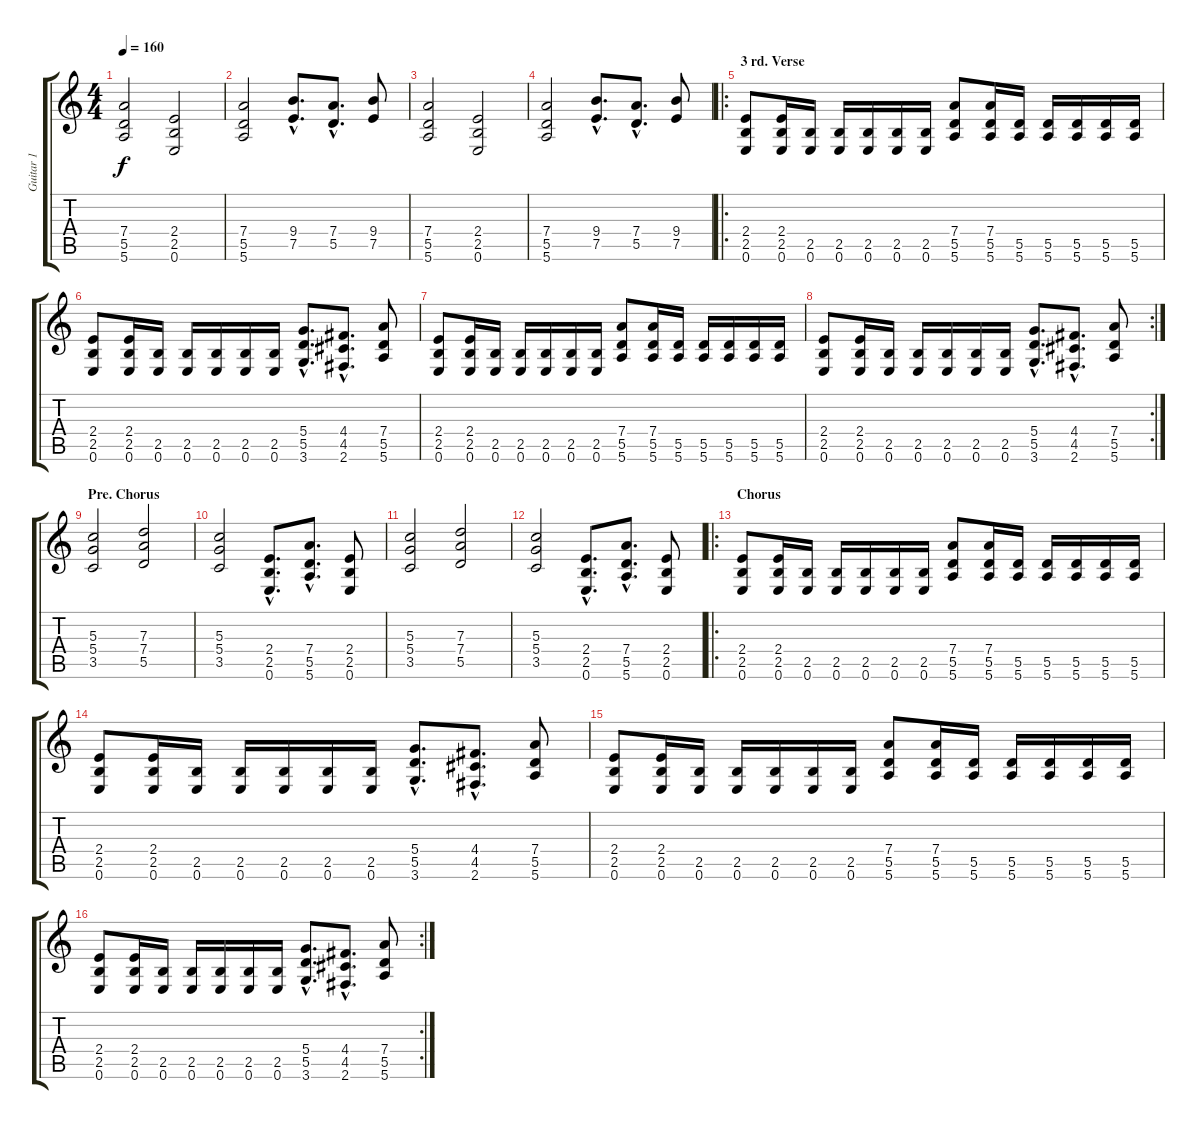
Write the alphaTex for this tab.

\track ("Guitar 1" "Guitar 1") {instrument distortionguitar}
\staff {score tabs}
\tuning (E4 B3 G3 D3 A2 E2) {hide}
\ts (4 4)
\tempo 160
\clef g2
\ks c
(7.4 5.5 5.6).2{dy f} (2.4 2.5 0.6).2 |
(7.4 5.5 5.6).2 (9.4{hac} 7.5{hac}).8{d} (7.4{hac} 5.5{hac}).8{d} (9.4 7.5).8 |
(7.4 5.5 5.6).2 (2.4 2.5 0.6).2 |
(7.4 5.5 5.6).2 (9.4{hac} 7.5{hac}).8{d} (7.4{hac} 5.5{hac}).8{d} (9.4 7.5).8 |
\ro
\section ("" "3 rd. Verse")
(2.4 2.5 0.6).8 (2.4 2.5 0.6).16 (2.5 0.6).16 (2.5 0.6).16 (2.5 0.6).16 (2.5 0.6).16 (2.5 0.6).16 (7.4 5.5 5.6).8 (7.4 5.5 5.6).16 (5.5 5.6).16 (5.5 5.6).16 (5.5 5.6).16 (5.5 5.6).16 (5.5 5.6).16 |
(2.4 2.5 0.6).8 (2.4 2.5 0.6).16 (2.5 0.6).16 (2.5 0.6).16 (2.5 0.6).16 (2.5 0.6).16 (2.5 0.6).16 (5.4{hac} 5.5{hac} 3.6{hac}).8{d} (4.4{hac} 4.5{hac} 2.6{hac}).8{d} (7.4 5.5 5.6).8 |
(2.4 2.5 0.6).8 (2.4 2.5 0.6).16 (2.5 0.6).16 (2.5 0.6).16 (2.5 0.6).16 (2.5 0.6).16 (2.5 0.6).16 (7.4 5.5 5.6).8 (7.4 5.5 5.6).16 (5.5 5.6).16 (5.5 5.6).16 (5.5 5.6).16 (5.5 5.6).16 (5.5 5.6).16 |
\rc 2
(2.4 2.5 0.6).8 (2.4 2.5 0.6).16 (2.5 0.6).16 (2.5 0.6).16 (2.5 0.6).16 (2.5 0.6).16 (2.5 0.6).16 (5.4{hac} 5.5{hac} 3.6{hac}).8{d} (4.4{hac} 4.5{hac} 2.6{hac}).8{d} (7.4 5.5 5.6).8 |
\section ("" "Pre. Chorus")
(5.3 5.4 3.5).2 (7.3 7.4 5.5).2 |
(5.3 5.4 3.5).2 (2.4{hac} 2.5{hac} 0.6{hac}).8{d} (7.4{hac} 5.5{hac} 5.6{hac}).8{d} (2.4 2.5 0.6).8 |
(5.3 5.4 3.5).2 (7.3 7.4 5.5).2 |
(5.3 5.4 3.5).2 (2.4{hac} 2.5{hac} 0.6{hac}).8{d} (7.4{hac} 5.5{hac} 5.6{hac}).8{d} (2.4 2.5 0.6).8 |
\ro
\section ("" "Chorus")
(2.4 2.5 0.6).8 (2.4 2.5 0.6).16 (2.5 0.6).16 (2.5 0.6).16 (2.5 0.6).16 (2.5 0.6).16 (2.5 0.6).16 (7.4 5.5 5.6).8 (7.4 5.5 5.6).16 (5.5 5.6).16 (5.5 5.6).16 (5.5 5.6).16 (5.5 5.6).16 (5.5 5.6).16 |
(2.4 2.5 0.6).8 (2.4 2.5 0.6).16 (2.5 0.6).16 (2.5 0.6).16 (2.5 0.6).16 (2.5 0.6).16 (2.5 0.6).16 (5.4{hac} 5.5{hac} 3.6{hac}).8{d} (4.4{hac} 4.5{hac} 2.6{hac}).8{d} (7.4 5.5 5.6).8 |
(2.4 2.5 0.6).8 (2.4 2.5 0.6).16 (2.5 0.6).16 (2.5 0.6).16 (2.5 0.6).16 (2.5 0.6).16 (2.5 0.6).16 (7.4 5.5 5.6).8 (7.4 5.5 5.6).16 (5.5 5.6).16 (5.5 5.6).16 (5.5 5.6).16 (5.5 5.6).16 (5.5 5.6).16 |
\rc 2
(2.4 2.5 0.6).8 (2.4 2.5 0.6).16 (2.5 0.6).16 (2.5 0.6).16 (2.5 0.6).16 (2.5 0.6).16 (2.5 0.6).16 (5.4{hac} 5.5{hac} 3.6{hac}).8{d} (4.4{hac} 4.5{hac} 2.6{hac}).8{d} (7.4 5.5 5.6).8
